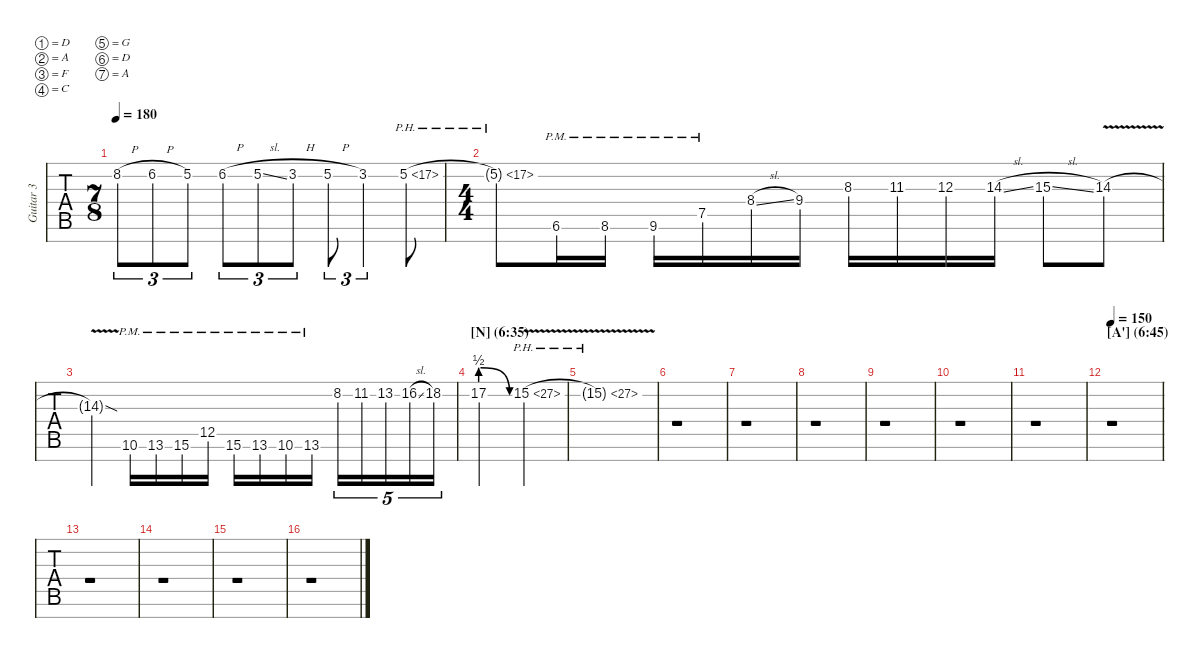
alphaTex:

\defaultSystemsLayout 2
\hideDynamics
\bracketExtendMode nobrackets
\multiTrackTrackNamePolicy allsystems
\firstSystemTrackNameMode fullname
\otherSystemsTrackNameMode fullname
\otherSystemsTrackNameOrientation horizontal
\track ("Guitar 3" "Gtr. 3") {instrument distortionguitar}
\staff {tabs}
\tuning (D4 A3 F3 C3 G2 D2 A1)
\ts (7 8)
\scale
1.00031
\tempo 180
\accidentals auto
\clef g2
\ottava regular
\simile none
\ks aminor
8.2{h}.8{tu (3 2) dy f} 6.2{h}.8{tu (3 2)} 5.2.8{tu (3 2)} 6.2{h}.8{tu (3 2)} 5.2{sl}.8{tu (3 2)} 3.2{h}.8{tu (3 2)} 5.2{h}.8{tu (3 2)} 3.2.4{tu (3 2)} 5.2{ph 12}.8 |
\ts (4 4)
\scale
1.00021 5.2{ph 12 t}.8 6.6{pm acc b}.16 8.6{pm}.16 9.6{pm acc #}.16 7.5{pm}.16 8.4{sl acc b}.16 9.4.16 8.3{acc b}.16 11.3{acc #}.16 12.3.16 14.3{sl}.16 15.3{sl acc b}.8 14.3{v}.8 |
\scale
0.999794 14.3{sod t}.4 10.6{pm}.16 13.6{pm}.16 15.6{pm}.16 12.5{pm}.16 15.6{pm}.16 13.6{pm}.16 10.6{pm}.16 13.6{pm}.16 8.2.16{tu (5 4)} 11.2{acc b}.16{tu (5 4)} 13.2.16{tu (5 4)} 16.2{sl acc b}.16{tu (5 4)} 18.2.16{tu (5 4)} |
\section ("" "[N] (6:35)")
\scale
0.998027 17.2{be (prebendrelease 0 2 60 0)}.2 15.2{ph 12 v}.2 |
\scale
0.99976 15.2{ph 12 v t}.1 |
\scale
1.00245 r.1 |
\scale
0.99976 r.1 |
\scale
0.996883 r.1 |
\scale
1.00131 r.1 |
\scale
1.00131 r.1 |
\scale
1.0005 r.1 |
\section ("" "[A'] (6:45)")
\scale
1.00072
\tempo 150
r.1 |
\scale
0.99976 r.1 |
\scale
0.99976 r.1 |
\scale
0.999761 r.1 |
\scale
0.997264 r.1
